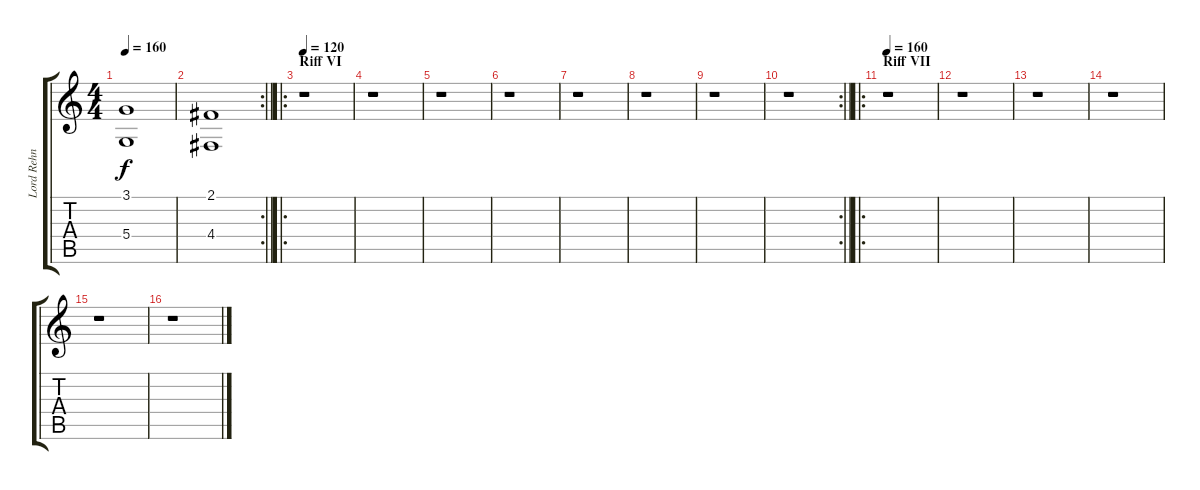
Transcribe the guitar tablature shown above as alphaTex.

\track ("Lord Rehn" "Lord Rehn") {instrument frenchhorn}
\staff {score tabs}
\tuning (E4 B3 G3 D3 A2 E2) {hide}
\ts (4 4)
\tempo 160
\clef g2
\ks c
(3.1 5.4).1{dy f} |
\rc 2
\barLineRight lightlight
(2.1 4.4).1 |
\ro
\section ("" "Riff VI")
\tempo 120
r.1 |
r.1 |
r.1 |
r.1 |
r.1 |
r.1 |
r.1 |
\rc 2
\barLineRight lightlight
r.1 |
\ro
\section ("" "Riff VII")
\tempo 160
r.1 |
r.1 |
r.1 |
r.1 |
r.1 |
r.1
